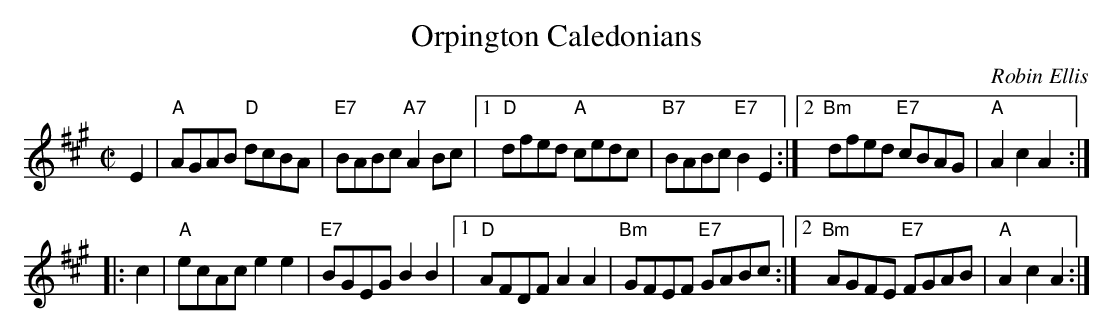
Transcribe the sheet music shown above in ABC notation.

X:1
T: Orpington Caledonians
C: Robin Ellis
M: C|
L: 1/8
K: A
E2 |\
"A"AGAB "D"dcBA | "E7"BABc "A7"A2Bc |\
[1 "D"dfed "A"cedc | "B7"BABc "E7"B2E2 :|\
[2 "Bm"dfed "E7"cBAG | "A"A2c2 A2 :|
|: c2 |\
"A"ecAc e2e2 | "E7"BGEG B2B2 |\
[1 "D"AFDF A2A2 | "Bm"GFEF "E7"GABc :|\
[2 "Bm"AGFE "E7"FGAB | "A"A2c2 A2 :|
